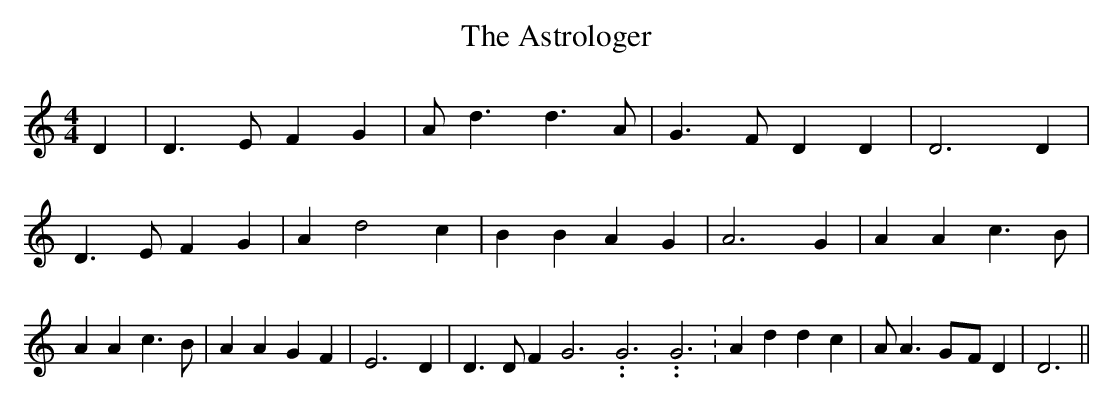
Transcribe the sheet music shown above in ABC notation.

X:1
T:The Astrologer
M:4/4
L:1/4
K:C
 D| D3/2 E/2 F G| A/2 d3/2 d3/2 A/2| G3/2 F/2 D D| D3 D| D3/2 E/2 F G|\
 A d2 c| B B A G| A3 G| A A c3/2 B/2| A A c3/2 B/2| A A G F| E3 D|\
 D3/2 D/2 F G3.99999962500005/11.9999985000002 G3.99999962500005/11.9999985000002 G3.99999962500005/11.9999985000002|\
 A d d c| A/2 A3/2G/2-F/2 D| D3||
